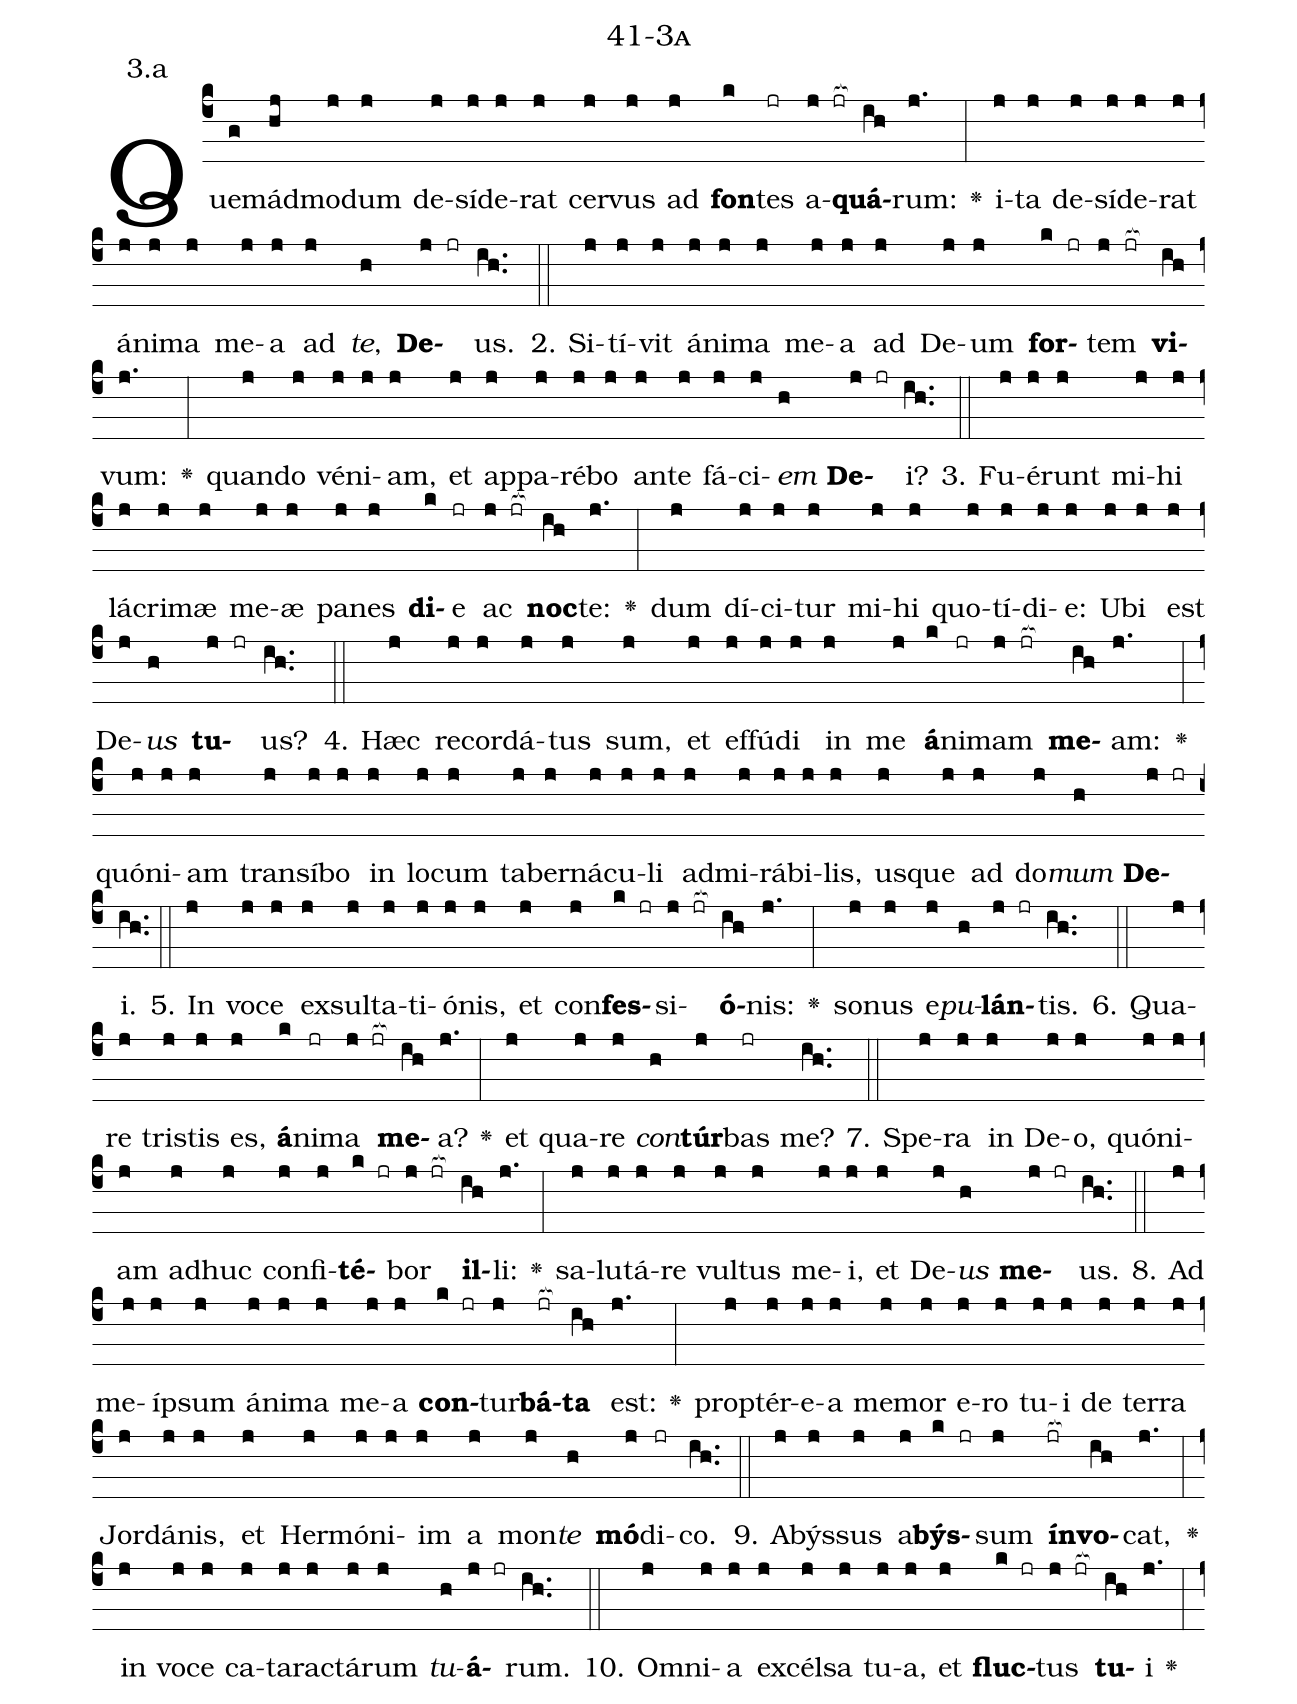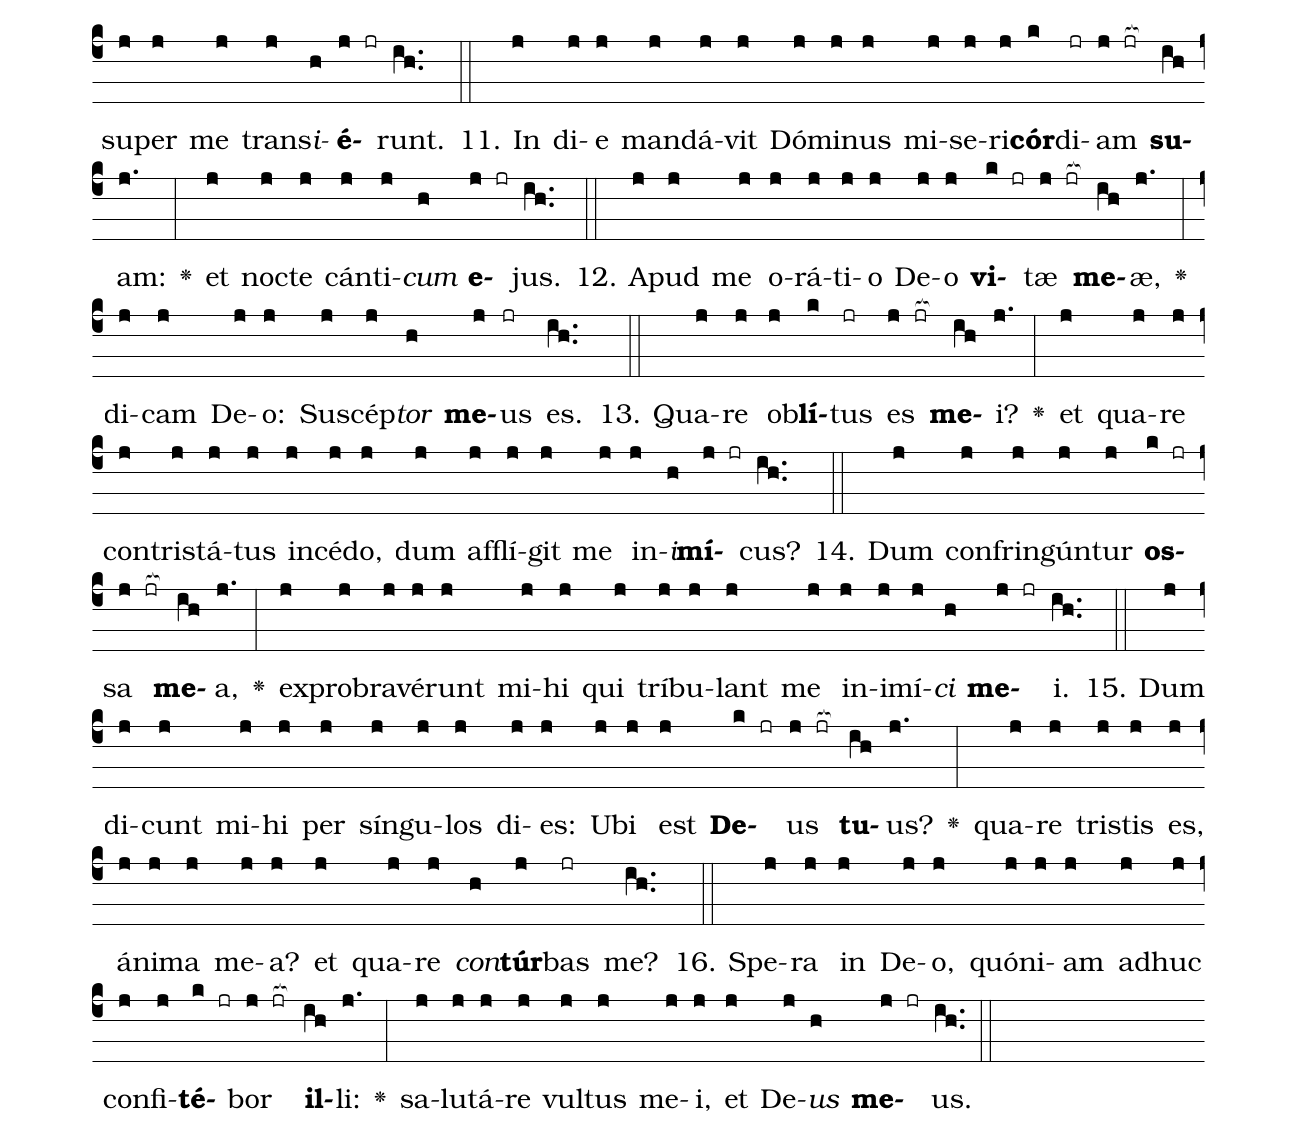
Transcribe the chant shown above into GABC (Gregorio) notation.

name: 41-3a;
annotation: 3.a;
%%
(c4)Quem(g)ád(hj)mo(j)dum(j) de(j)sí(j)de(j)rat(j) cer(j)vus(j) ad(j) <b>fon</b>(k)tes(jr) a(j jr[ocb:1{])<b>quá</b>(ih[ocb:0}])rum:(j.) <v>\greheightstar</v>(:) i(j)ta(j) de(j)sí(j)de(j)rat(j) á(j)ni(j)ma(j) me(j)a(j) ad(j) <i>te</i>,(h) <b>De</b>(j jr)us.(ih..) (::)
2. Si(j)tí(j)vit(j) á(j)ni(j)ma(j) me(j)a(j) ad(j) De(j)um(j) <b>for</b>(k jr)tem(j jr[ocb:1{]) <b>vi</b>(ih[ocb:0}])vum:(j.) <v>\greheightstar</v>(:) quan(j)do(j) vé(j)ni(j)am,(j) et(j) ap(j)pa(j)ré(j)bo(j) an(j)te(j) fá(j)ci(j)<i>em</i>(h) <b>De</b>(j jr)i?(ih..) (::)
3. Fu(j)é(j)runt(j) mi(j)hi(j) lá(j)cri(j)mæ(j) me(j)æ(j) pa(j)nes(j) <b>di</b>(k)e(jr) ac(j jr[ocb:1{]) <b>noc</b>(ih[ocb:0}])te:(j.) <v>\greheightstar</v>(:) dum(j) dí(j)ci(j)tur(j) mi(j)hi(j) quo(j)tí(j)di(j)e:(j) U(j)bi(j) est(j) De(j)<i>us</i>(h) <b>tu</b>(j jr)us?(ih..) (::)
4. Hæc(j) re(j)cor(j)dá(j)tus(j) sum,(j) et(j) ef(j)fú(j)di(j) in(j) me(j) <b>á</b>(k)ni(jr)mam(j jr[ocb:1{]) <b>me</b>(ih[ocb:0}])am:(j.) <v>\greheightstar</v>(:) quón(j)i(j)am(j) trans(j)í(j)bo(j) in(j) lo(j)cum(j) ta(j)ber(j)ná(j)cu(j)li(j) ad(j)mi(j)rá(j)bi(j)lis,(j) us(j)que(j) ad(j) do(j)<i>mum</i>(h) <b>De</b>(j jr)i.(ih..) (::)
5. In(j) vo(j)ce(j) ex(j)sul(j)ta(j)ti(j)ó(j)nis,(j) et(j) con(j)<b>fes</b>(k jr)si(j jr[ocb:1{])<b>ó</b>(ih[ocb:0}])nis:(j.) <v>\greheightstar</v>(:) so(j)nus(j) e(j)<i>pu</i>(h)<b>lán</b>(j jr)tis.(ih..) (::)
6. Qua(j)re(j) tris(j)tis(j) es,(j) <b>á</b>(k)ni(jr)ma(j jr[ocb:1{]) <b>me</b>(ih[ocb:0}])a?(j.) <v>\greheightstar</v>(:) et(j) qua(j)re(j) <i>con</i>(h)<b>túr</b>(j)bas(jr) me?(ih..) (::)
7. Spe(j)ra(j) in(j) De(j)o,(j) quón(j)i(j)am(j) ad(j)huc(j) con(j)fi(j)<b>té</b>(k jr)bor(j jr[ocb:1{]) <b>il</b>(ih[ocb:0}])li:(j.) <v>\greheightstar</v>(:) sa(j)lu(j)tá(j)re(j) vul(j)tus(j) me(j)i,(j) et(j) De(j)<i>us</i>(h) <b>me</b>(j jr)us.(ih..) (::)
8. Ad(j) me(j)íp(j)sum(j) á(j)ni(j)ma(j) me(j)a(j) <b>con</b>(k jr)tur(j)<b>bá</b>(jr[ocb:1{])<b>ta</b>(ih[ocb:0}]) est:(j.) <v>\greheightstar</v>(:) prop(j)tér(j)e(j)a(j) me(j)mor(j) e(j)ro(j) tu(j)i(j) de(j) ter(j)ra(j) Jor(j)dá(j)nis,(j) et(j) Her(j)mó(j)ni(j)im(j) a(j) mon(j)<i>te</i>(h) <b>mó</b>(j)di(jr)co.(ih..) (::)
9. A(j)býs(j)sus(j) a(j)<b>býs</b>(k jr)sum(j) <b>ín</b>(jr[ocb:1{])<b>vo</b>(ih[ocb:0}])cat,(j.) <v>\greheightstar</v>(:) in(j) vo(j)ce(j) ca(j)ta(j)rac(j)tá(j)rum(j) <i>tu</i>(h)<b>á</b>(j jr)rum.(ih..) (::)
10. Om(j)ni(j)a(j) ex(j)cél(j)sa(j) tu(j)a,(j) et(j) <b>fluc</b>(k jr)tus(j jr[ocb:1{]) <b>tu</b>(ih[ocb:0}])i(j.) <v>\greheightstar</v>(:) su(j)per(j) me(j) trans(j)<i>i</i>(h)<b>é</b>(j jr)runt.(ih..) (::)
11. In(j) di(j)e(j) man(j)dá(j)vit(j) Dó(j)mi(j)nus(j) mi(j)se(j)ri(j)<b>cór</b>(k)di(jr)am(j jr[ocb:1{]) <b>su</b>(ih[ocb:0}])am:(j.) <v>\greheightstar</v>(:) et(j) noc(j)te(j) cán(j)ti(j)<i>cum</i>(h) <b>e</b>(j jr)jus.(ih..) (::)
12. A(j)pud(j) me(j) o(j)rá(j)ti(j)o(j) De(j)o(j) <b>vi</b>(k jr)tæ(j jr[ocb:1{]) <b>me</b>(ih[ocb:0}])æ,(j.) <v>\greheightstar</v>(:) di(j)cam(j) De(j)o:(j) Su(j)scép(j)<i>tor</i>(h) <b>me</b>(j)us(jr) es.(ih..) (::)
13. Qua(j)re(j) ob(j)<b>lí</b>(k)tus(jr) es(j jr[ocb:1{]) <b>me</b>(ih[ocb:0}])i?(j.) <v>\greheightstar</v>(:) et(j) qua(j)re(j) con(j)tris(j)tá(j)tus(j) in(j)cé(j)do,(j) dum(j) af(j)flí(j)git(j) me(j) in(j)<i>i</i>(h)<b>mí</b>(j jr)cus?(ih..) (::)
14. Dum(j) con(j)frin(j)gún(j)tur(j) <b>os</b>(k jr)sa(j jr[ocb:1{]) <b>me</b>(ih[ocb:0}])a,(j.) <v>\greheightstar</v>(:) ex(j)pro(j)bra(j)vé(j)runt(j) mi(j)hi(j) qui(j) trí(j)bu(j)lant(j) me(j) in(j)i(j)mí(j)<i>ci</i>(h) <b>me</b>(j jr)i.(ih..) (::)
15. Dum(j) di(j)cunt(j) mi(j)hi(j) per(j) sín(j)gu(j)los(j) di(j)es:(j) U(j)bi(j) est(j) <b>De</b>(k jr)us(j jr[ocb:1{]) <b>tu</b>(ih[ocb:0}])us?(j.) <v>\greheightstar</v>(:) qua(j)re(j) tris(j)tis(j) es,(j) á(j)ni(j)ma(j) me(j)a?(j) et(j) qua(j)re(j) <i>con</i>(h)<b>túr</b>(j)bas(jr) me?(ih..) (::)
16. Spe(j)ra(j) in(j) De(j)o,(j) quón(j)i(j)am(j) ad(j)huc(j) con(j)fi(j)<b>té</b>(k jr)bor(j jr[ocb:1{]) <b>il</b>(ih[ocb:0}])li:(j.) <v>\greheightstar</v>(:) sa(j)lu(j)tá(j)re(j) vul(j)tus(j) me(j)i,(j) et(j) De(j)<i>us</i>(h) <b>me</b>(j jr)us.(ih..) (::)
